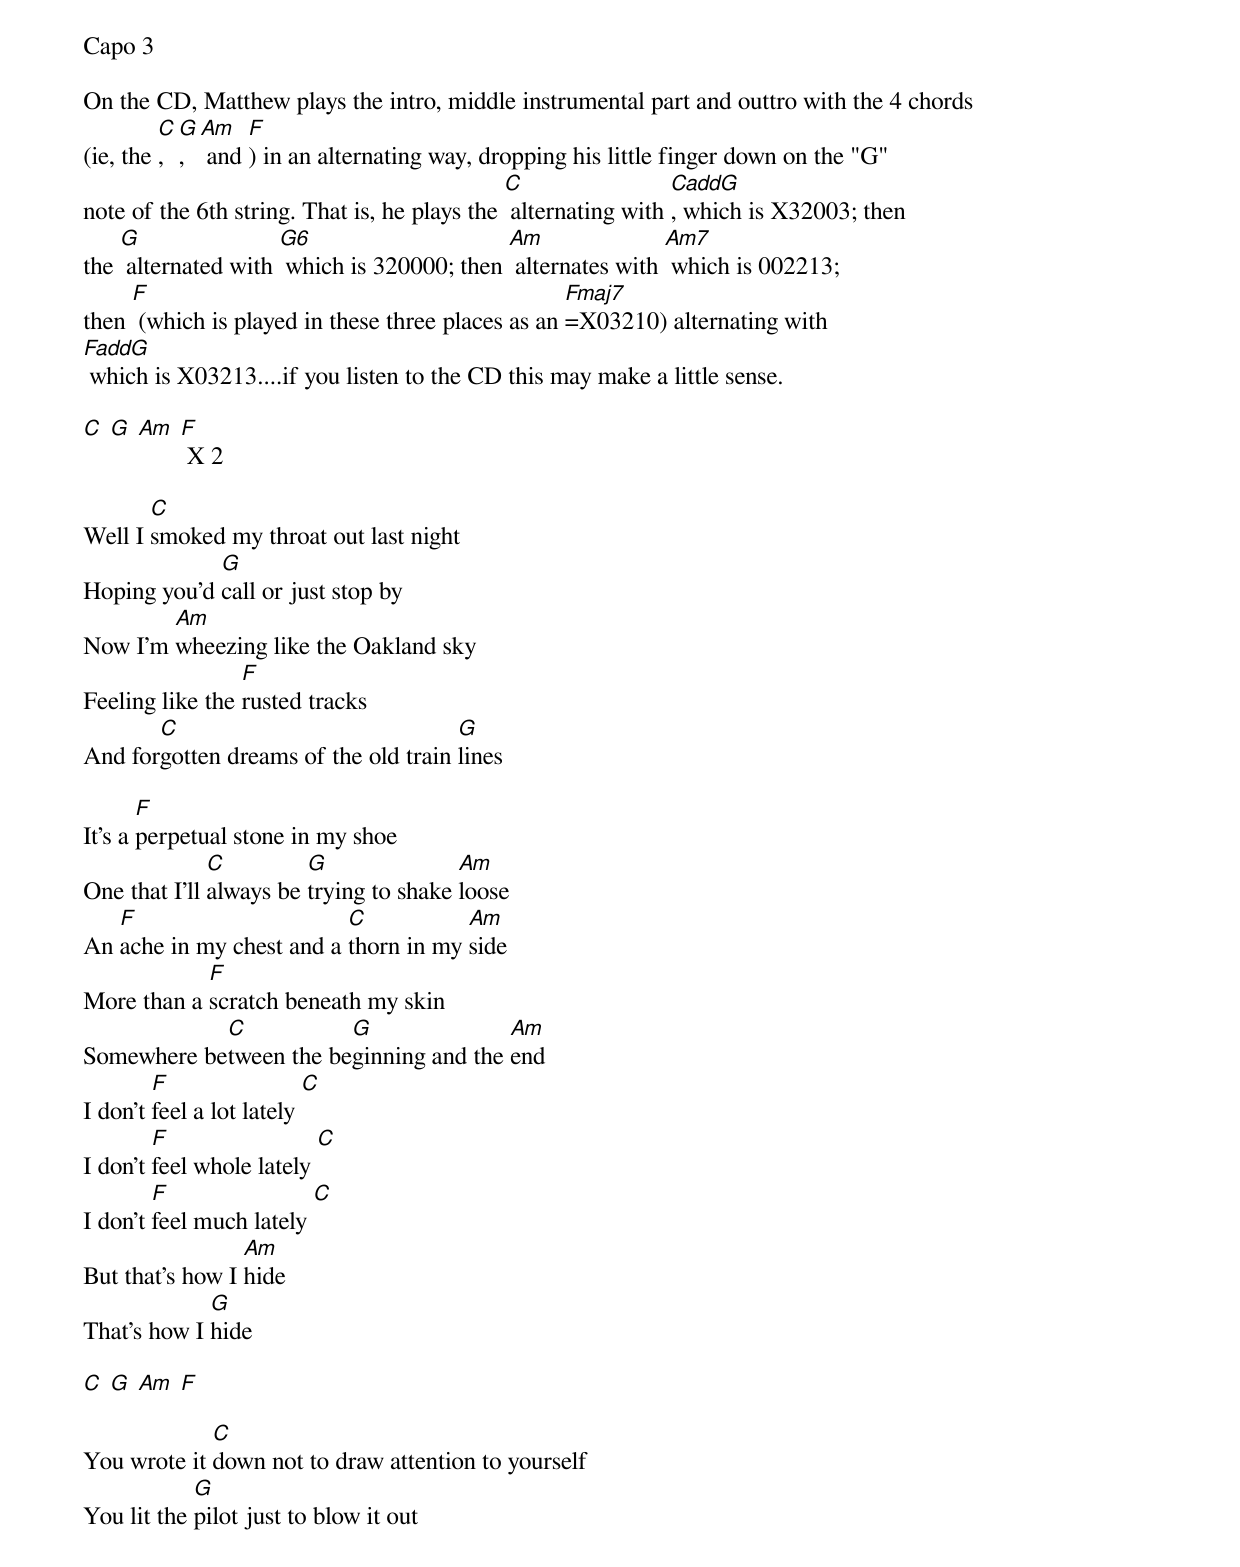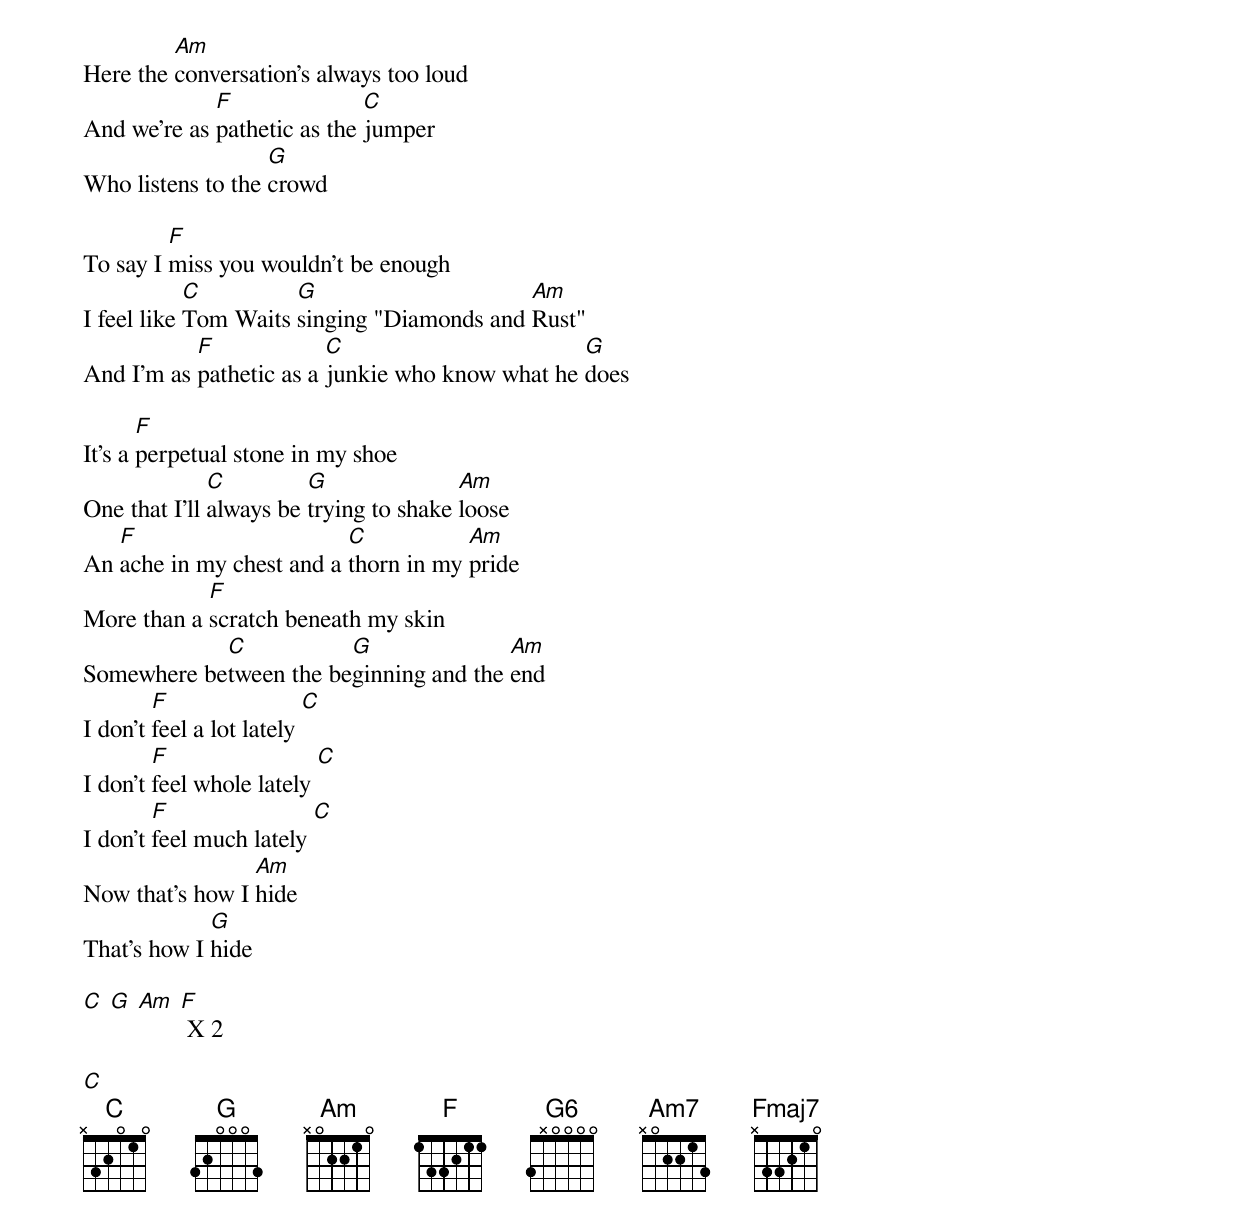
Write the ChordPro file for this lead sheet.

Capo 3

On the CD, Matthew plays the intro, middle instrumental part and outtro with the 4 chords
(ie, the [C], [G], [Am] and [F]) in an alternating way, dropping his little finger down on the "G"
note of the 6th string. That is, he plays the [C] alternating with [CaddG], which is X32003; then
the [G] alternated with [G6] which is 320000; then [Am] alternates with [Am7] which is 002213;
then [F] (which is played in these three places as an [Fmaj7]=X03210) alternating with
[FaddG] which is X03213....if you listen to the CD this may make a little sense.

[C] [G] [Am] [F] X 2

Well I [C]smoked my throat out last night
Hoping you'd [G]call or just stop by
Now I'm [Am]wheezing like the Oakland sky
Feeling like the [F]rusted tracks
And for[C]gotten dreams of the old train [G]lines

It's a [F]perpetual stone in my shoe
One that I'll [C]always be [G]trying to shake [Am]loose
An [F]ache in my chest and a [C]thorn in my [Am]side
More than a [F]scratch beneath my skin
Somewhere be[C]tween the be[G]ginning and the [Am]end
I don't [F]feel a lot lately [C]
I don't [F]feel whole lately [C]
I don't [F]feel much lately [C]
But that's how I [Am]hide
That's how I [G]hide

[C] [G] [Am] [F]

You wrote it [C]down not to draw attention to yourself
You lit the [G]pilot just to blow it out
Here the [Am]conversation's always too loud
And we're as [F]pathetic as the [C]jumper
Who listens to the [G]crowd

To say I [F]miss you wouldn't be enough
I feel like [C]Tom Waits [G]singing "Diamonds and [Am]Rust"
And I'm as [F]pathetic as a [C]junkie who know what he [G]does

It's a [F]perpetual stone in my shoe
One that I'll [C]always be [G]trying to shake [Am]loose
An [F]ache in my chest and a [C]thorn in my [Am]pride
More than a [F]scratch beneath my skin
Somewhere be[C]tween the be[G]ginning and the [Am]end
I don't [F]feel a lot lately [C]
I don't [F]feel whole lately [C]
I don't [F]feel much lately [C]
Now that's how I [Am]hide
That's how I [G]hide

[C] [G] [Am] [F] X 2

[C]
